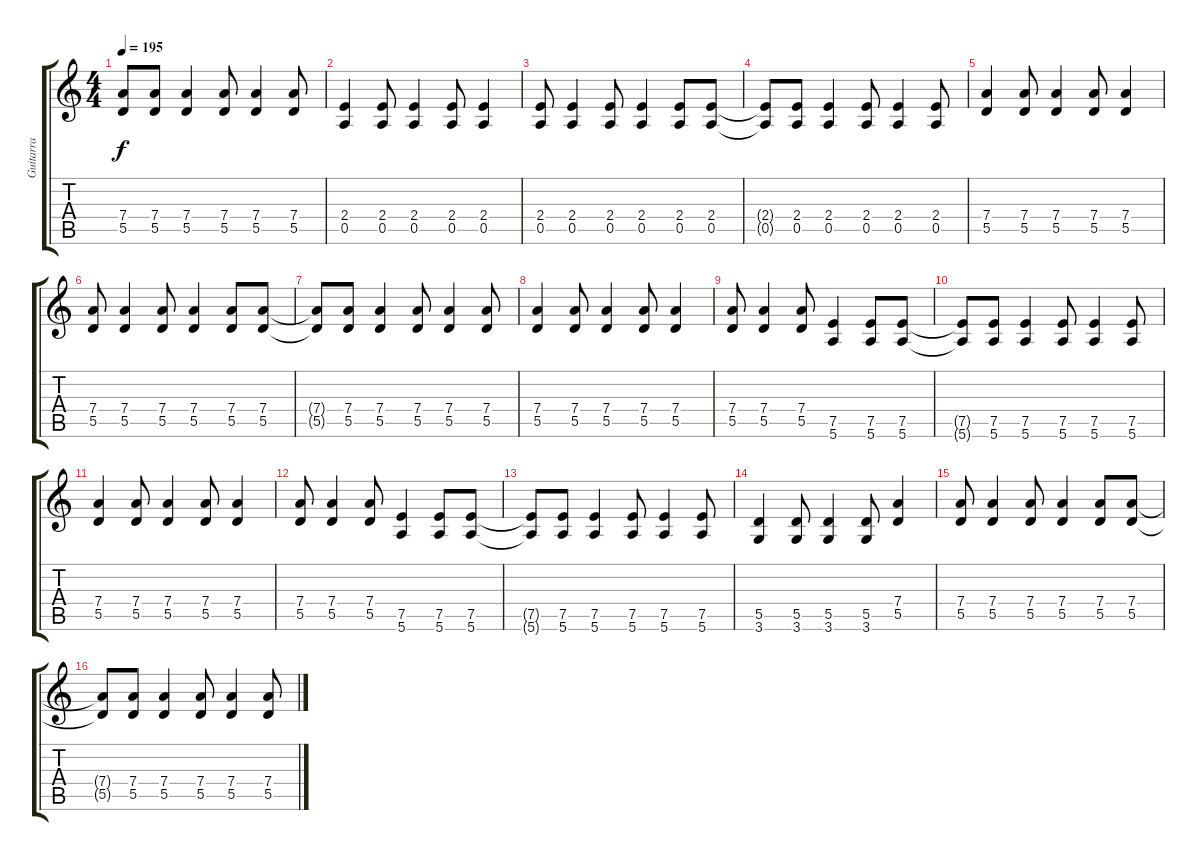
\track ("Guitarra" "Guitarra") {instrument distortionguitar}
\staff {score tabs}
\tuning (E4 B3 G3 D3 A2 E2) {hide}
\ts (4 4)
\tempo 195
\clef g2
\ks c
(7.4{t} 5.5{t}).8{dy f} (7.4 5.5).8 (7.4 5.5).4 (7.4 5.5).8 (7.4 5.5).4 (7.4 5.5).8 |
(2.4 0.5).4 (2.4 0.5).8 (2.4 0.5).4 (2.4 0.5).8 (2.4 0.5).4 |
(2.4 0.5).8 (2.4 0.5).4 (2.4 0.5).8 (2.4 0.5).4 (2.4 0.5).8 (2.4 0.5).8 |
(2.4{t} 0.5{t}).8 (2.4 0.5).8 (2.4 0.5).4 (2.4 0.5).8 (2.4 0.5).4 (2.4 0.5).8 |
(7.4 5.5).4 (7.4 5.5).8 (7.4 5.5).4 (7.4 5.5).8 (7.4 5.5).4 |
(7.4 5.5).8 (7.4 5.5).4 (7.4 5.5).8 (7.4 5.5).4 (7.4 5.5).8 (7.4 5.5).8 |
(7.4{t} 5.5{t}).8 (7.4 5.5).8 (7.4 5.5).4 (7.4 5.5).8 (7.4 5.5).4 (7.4 5.5).8 |
(7.4 5.5).4 (7.4 5.5).8 (7.4 5.5).4 (7.4 5.5).8 (7.4 5.5).4 |
(7.4 5.5).8 (7.4 5.5).4 (7.4 5.5).8 (7.5 5.6).4 (7.5 5.6).8 (7.5 5.6).8 |
(7.5{t} 5.6{t}).8 (7.5 5.6).8 (7.5 5.6).4 (7.5 5.6).8 (7.5 5.6).4 (7.5 5.6).8 |
(7.4 5.5).4 (7.4 5.5).8 (7.4 5.5).4 (7.4 5.5).8 (7.4 5.5).4 |
(7.4 5.5).8 (7.4 5.5).4 (7.4 5.5).8 (7.5 5.6).4 (7.5 5.6).8 (7.5 5.6).8 |
(7.5{t} 5.6{t}).8 (7.5 5.6).8 (7.5 5.6).4 (7.5 5.6).8 (7.5 5.6).4 (7.5 5.6).8 |
(5.5 3.6).4 (5.5 3.6).8 (5.5 3.6).4 (5.5 3.6).8 (7.4 5.5).4 |
(7.4 5.5).8 (7.4 5.5).4 (7.4 5.5).8 (7.4 5.5).4 (7.4 5.5).8 (7.4 5.5).8 |
(7.4{t} 5.5{t}).8 (7.4 5.5).8 (7.4 5.5).4 (7.4 5.5).8 (7.4 5.5).4 (7.4 5.5).8
